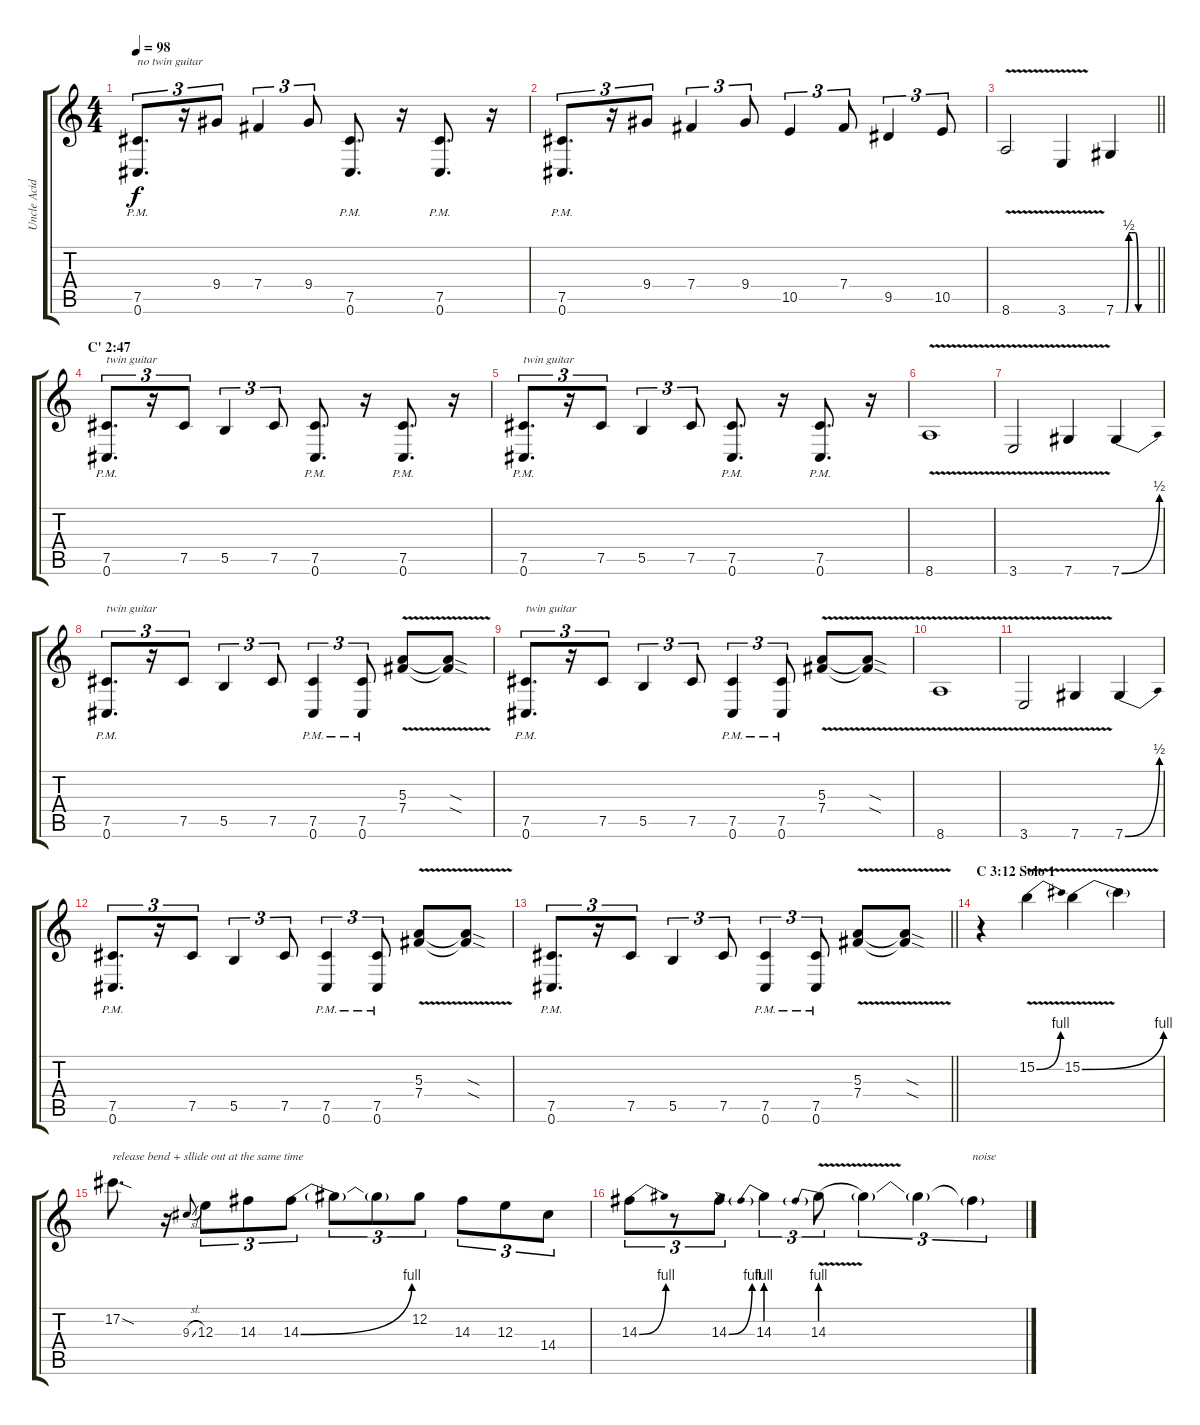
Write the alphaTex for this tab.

\track ("Uncle Acid (lead guitar) - left" "Uncle Acid") {instrument overdrivenguitar}
\staff {score tabs}
\tuning (Db4 Ab3 E3 B2 Gb2 Db2) {hide}
\ts (4 4)
\tempo 98
\clef g2
\ks c
(7.5{pm} 0.6{pm}).8{d tu (3 2) txt "no twin guitar" dy f} r.16{tu (3 2)} 9.4.8{tu (3 2)} 7.4.4{tu (3 2)} 9.4.8{tu (3 2)} (7.5{pm} 0.6{pm}).8{d} r.16 (7.5{pm} 0.6{pm}).8{d} r.16 |
(7.5{pm} 0.6{pm}).8{d tu (3 2)} r.16{tu (3 2)} 9.4.8{tu (3 2)} 7.4.4{tu (3 2)} 9.4.8{tu (3 2)} 10.5.4{tu (3 2)} 7.4.8{tu (3 2)} 9.5.4{tu (3 2)} 10.5.8{tu (3 2)} |
\barLineRight lightlight
8.6{v}.2 3.6{v}.4 7.6{be (custom 0 0 10 0 15 0 20 2 24 2 30 2 35 0 60 0)}.4 |
\section ("" "C' 2:47")
(7.5{pm} 0.6{pm}).8{d tu (3 2) txt "twin guitar"} r.16{tu (3 2)} 7.5.8{tu (3 2)} 5.5.4{tu (3 2)} 7.5.8{tu (3 2)} (7.5{pm} 0.6{pm}).8{d} r.16 (7.5{pm} 0.6{pm}).8{d} r.16 |
(7.5{pm} 0.6{pm}).8{d tu (3 2) txt "twin guitar"} r.16{tu (3 2)} 7.5.8{tu (3 2)} 5.5.4{tu (3 2)} 7.5.8{tu (3 2)} (7.5{pm} 0.6{pm}).8{d} r.16 (7.5{pm} 0.6{pm}).8{d} r.16 |
8.6{v}.1 |
3.6{v}.2 7.6{v}.4 7.6{be (bend 0 0 60 2)}.4 |
(7.5{pm} 0.6{pm}).8{d tu (3 2) txt "twin guitar"} r.16{tu (3 2)} 7.5.8{tu (3 2)} 5.5.4{tu (3 2)} 7.5.8{tu (3 2)} (7.5{pm} 0.6{pm}).4{tu (3 2)} (7.5{pm} 0.6{pm}).8{tu (3 2)} (5.3{v} 7.4{v}).8 (5.3{sod t} 7.4{sod t}).8 |
(7.5{pm} 0.6{pm}).8{d tu (3 2) txt "twin guitar"} r.16{tu (3 2)} 7.5.8{tu (3 2)} 5.5.4{tu (3 2)} 7.5.8{tu (3 2)} (7.5{pm} 0.6{pm}).4{tu (3 2)} (7.5{pm} 0.6{pm}).8{tu (3 2)} (5.3{v} 7.4{v}).8 (5.3{sod t} 7.4{sod t}).8 |
8.6{v}.1 |
3.6{v}.2 7.6{v}.4 7.6{be (bend 0 0 60 2)}.4 |
(7.5{pm} 0.6{pm}).8{d tu (3 2)} r.16{tu (3 2)} 7.5.8{tu (3 2)} 5.5.4{tu (3 2)} 7.5.8{tu (3 2)} (7.5{pm} 0.6{pm}).4{tu (3 2)} (7.5{pm} 0.6{pm}).8{tu (3 2)} (5.3{v} 7.4{v}).8 (5.3{sod t} 7.4{sod t}).8 |
\barLineRight lightlight
(7.5{pm} 0.6{pm}).8{d tu (3 2)} r.16{tu (3 2)} 7.5.8{tu (3 2)} 5.5.4{tu (3 2)} 7.5.8{tu (3 2)} (7.5{pm} 0.6{pm}).4{tu (3 2)} (7.5{pm} 0.6{pm}).8{tu (3 2)} (5.3{v} 7.4{v}).8 (5.3{sod t} 7.4{sod t}).8 |
\section ("" "C 3:12 Solo 1")
r.4{volume 16} 15.2{be (bend 0 0 60 4) v}.4 15.2{be (bend 0 0 60 4) v}.4 15.2{t}.4 |
17.2{sod}.8{d txt "release bend + sllide out at the same time"} r.16 9.3{sl}.8{gr onbeat} 12.3.8{tu (3 2)} 14.3.8{tu (3 2)} 14.3{be (bend 0 0 60 4)}.8{tu (3 2)} 14.3{t}.8{tu (3 2)} 14.3{t}.8{tu (3 2)} 12.2.8{tu (3 2)} 14.3.8{tu (3 2)} 12.3.8{tu (3 2)} 14.4.8{tu (3 2)} |
14.3{be (bend 0 0 60 4)}.8{tu (3 2)} r.8{tu (3 2)} 14.3{be (bend 0 0 60 4)}.8{tu (3 2)} 14.3{be (prebend 0 4 60 4)}.4{tu (3 2)} 14.3{be (prebend 0 4 60 4) v}.8{tu (3 2)} 14.3{t}.4{tu (3 2)} 14.3{t}.4{tu (3 2)} 14.3{t}.4{tu (3 2) txt "noise"}
